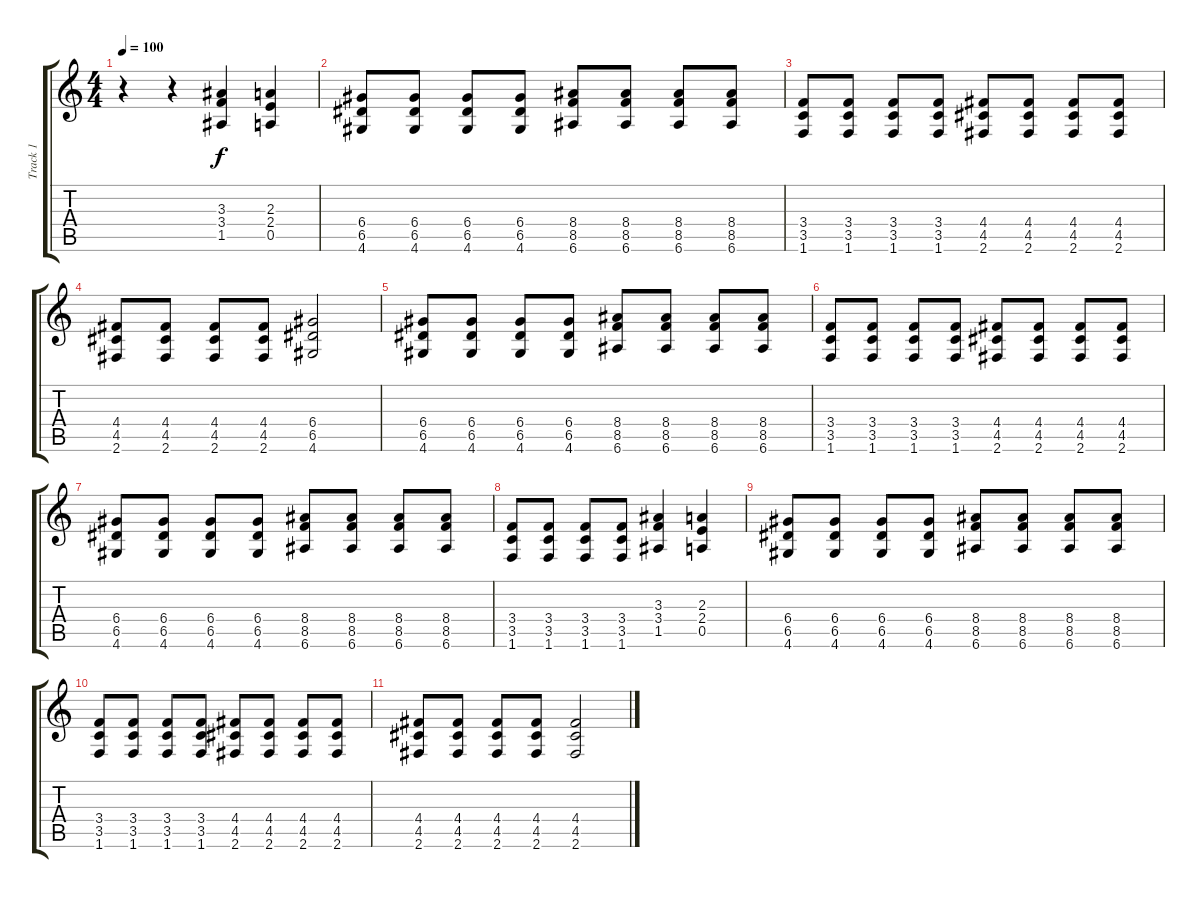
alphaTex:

\track ("Track 1" "Track 1") {instrument acousticguitarsteel}
\staff {score tabs}
\tuning (E4 B3 G3 D3 A2 E2) {hide}
\ts (4 4)
\tempo 100
\clef g2
\ks c
r.4{dy f} r.4 (3.3 3.4 1.5).4 (2.3 2.4 0.5).4 |
(6.4 6.5 4.6).8 (6.4 6.5 4.6).8 (6.4 6.5 4.6).8 (6.4 6.5 4.6).8 (8.4 8.5 6.6).8 (8.4 8.5 6.6).8 (8.4 8.5 6.6).8 (8.4 8.5 6.6).8 |
(3.4 3.5 1.6).8 (3.4 3.5 1.6).8 (3.4 3.5 1.6).8 (3.4 3.5 1.6).8 (4.4 4.5 2.6).8 (4.4 4.5 2.6).8 (4.4 4.5 2.6).8 (4.4 4.5 2.6).8 |
(4.4 4.5 2.6).8 (4.4 4.5 2.6).8 (4.4 4.5 2.6).8 (4.4 4.5 2.6).8 (6.4 6.5 4.6).2 |
(6.4 6.5 4.6).8 (6.4 6.5 4.6).8 (6.4 6.5 4.6).8 (6.4 6.5 4.6).8 (8.4 8.5 6.6).8 (8.4 8.5 6.6).8 (8.4 8.5 6.6).8 (8.4 8.5 6.6).8 |
(3.4 3.5 1.6).8 (3.4 3.5 1.6).8 (3.4 3.5 1.6).8 (3.4 3.5 1.6).8 (4.4 4.5 2.6).8 (4.4 4.5 2.6).8 (4.4 4.5 2.6).8 (4.4 4.5 2.6).8 |
(6.4 6.5 4.6).8 (6.4 6.5 4.6).8 (6.4 6.5 4.6).8 (6.4 6.5 4.6).8 (8.4 8.5 6.6).8 (8.4 8.5 6.6).8 (8.4 8.5 6.6).8 (8.4 8.5 6.6).8 |
(3.4 3.5 1.6).8 (3.4 3.5 1.6).8 (3.4 3.5 1.6).8 (3.4 3.5 1.6).8 (3.3 3.4 1.5).4 (2.3 2.4 0.5).4 |
(6.4 6.5 4.6).8 (6.4 6.5 4.6).8 (6.4 6.5 4.6).8 (6.4 6.5 4.6).8 (8.4 8.5 6.6).8 (8.4 8.5 6.6).8 (8.4 8.5 6.6).8 (8.4 8.5 6.6).8 |
(3.4 3.5 1.6).8 (3.4 3.5 1.6).8 (3.4 3.5 1.6).8 (3.4 3.5 1.6).8 (4.4 4.5 2.6).8 (4.4 4.5 2.6).8 (4.4 4.5 2.6).8 (4.4 4.5 2.6).8 |
(4.4 4.5 2.6).8 (4.4 4.5 2.6).8 (4.4 4.5 2.6).8 (4.4 4.5 2.6).8 (4.4 4.5 2.6).2
